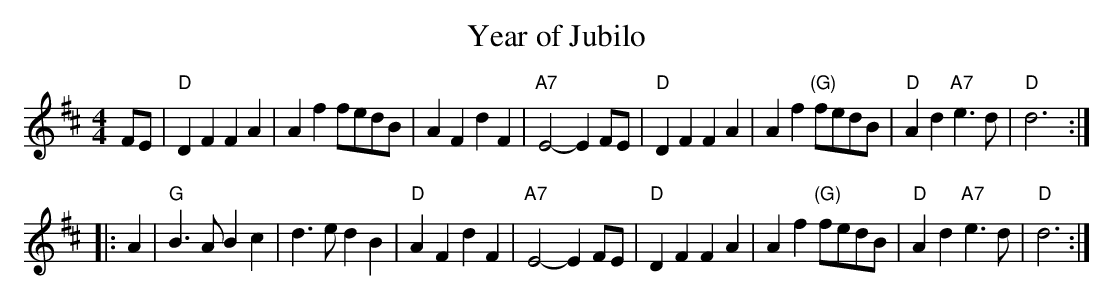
X:1
T: Year of Jubilo
M: 4/4
L: 1/4
K: D
   F/E/ \
| "D"DF FA | Af f/e/d/B/ | AF dF | "A7"E2-E F/E/ \
| "D"DF FA | Af"(G)" f/e/d/B/ | "D"Ad "A7"e>d | "D"d3 :|
|: A \
| "G"B> ABc | d>e dB | "D"AF dF | "A7"E2-E F/E/ \
| "D"DF FA | Af "(G)"f/e/d/B/ | "D"Ad "A7"e>d | "D"d3 :|
